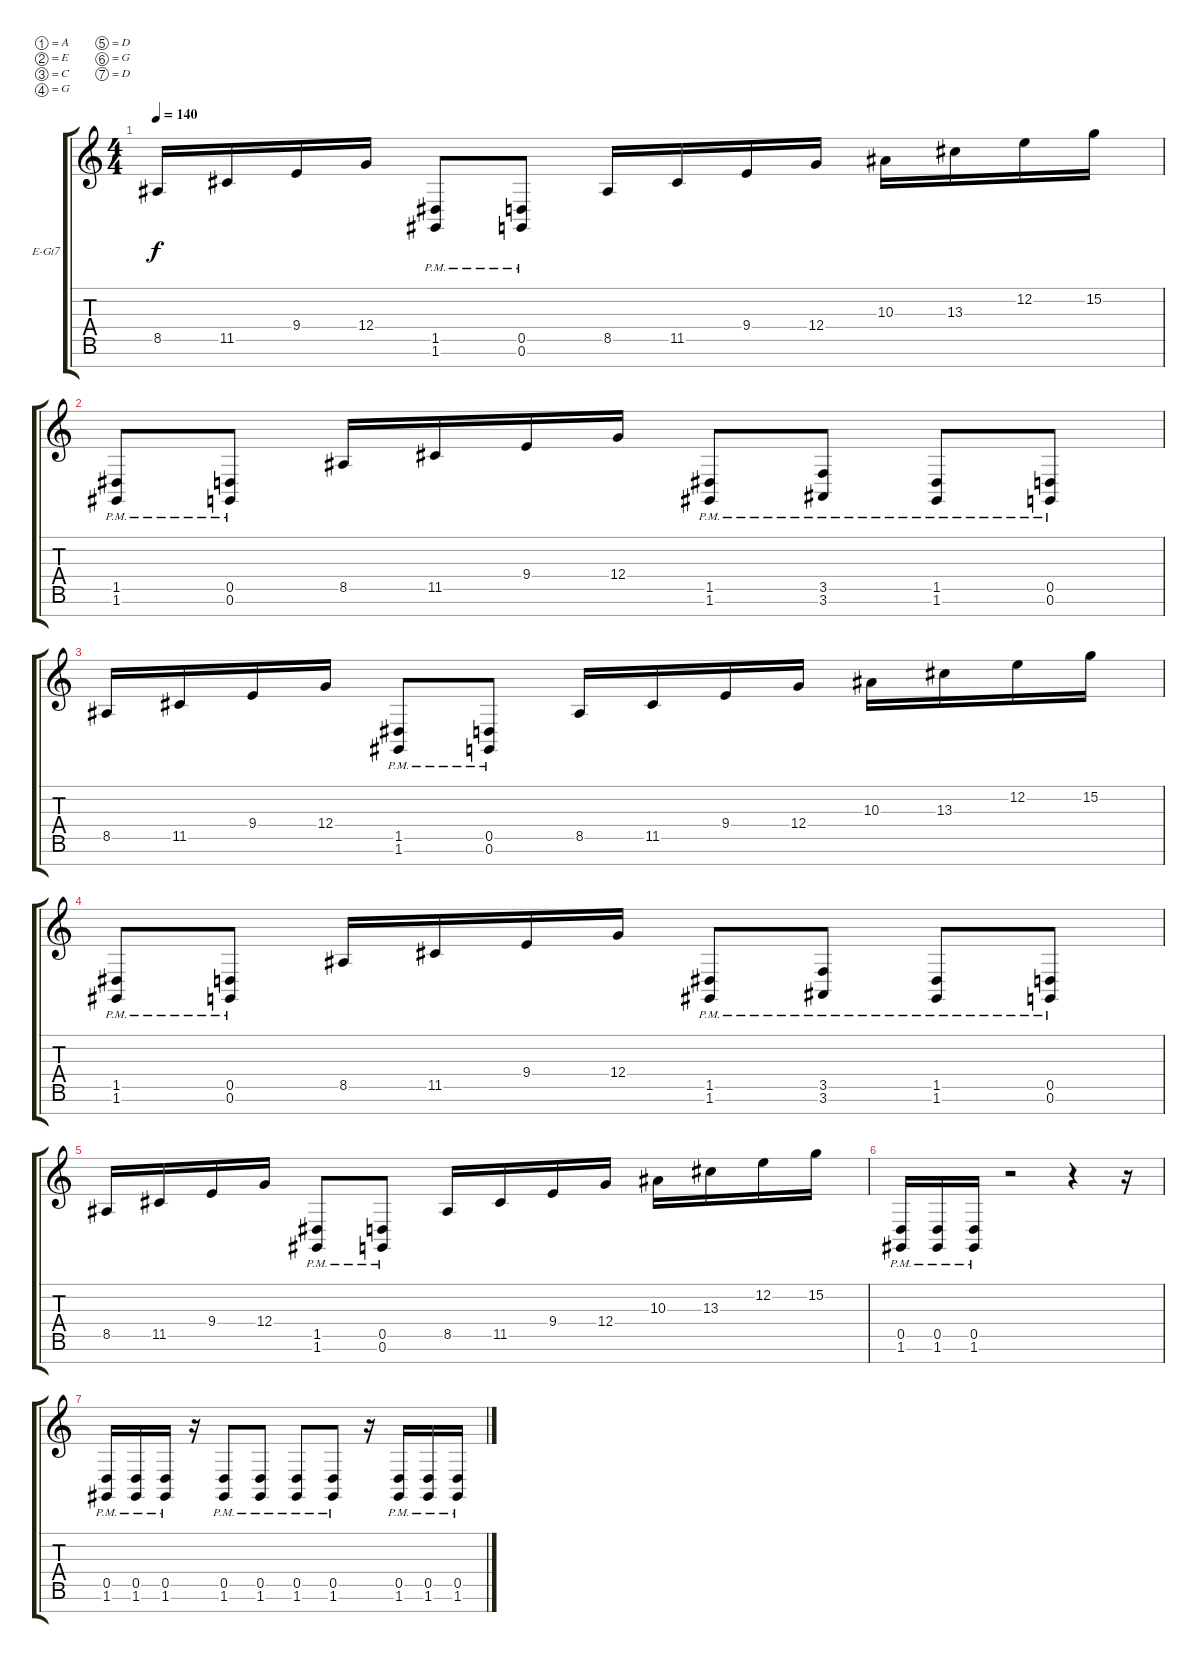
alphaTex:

\defaultSystemsLayout 4
\bracketExtendMode groupsimilarinstruments
\firstSystemTrackNameOrientation horizontal
\otherSystemsTrackNameOrientation horizontal
\track ("Electric Guitar" "E-Gt7") {instrument distortionguitar}
\staff {score tabs}
\tuning (A3 E3 C3 G2 D2 G1 D1)
\ts (4 4)
\tempo 140
\clef g2
\ks c
8.5.16{dy f} 11.5.16 9.4.16 12.4.16 (1.6{pm} 1.5{pm}).8 (0.6{pm} 0.5{pm}).8 8.5.16 11.5.16 9.4.16 12.4.16 10.3.16 13.3.16 12.2.16 15.2.16 |
(1.6{pm} 1.5{pm}).8 (0.6{pm} 0.5{pm}).8 8.5.16 11.5.16 9.4.16 12.4.16 (1.6{pm} 1.5{pm}).8 (3.6{pm} 3.5{pm}).8 (1.5{pm} 1.6).8 (0.6{pm} 0.5{pm}).8 |
8.5.16 11.5.16 9.4.16 12.4.16 (1.6{pm} 1.5{pm}).8 (0.6{pm} 0.5{pm}).8 8.5.16 11.5.16 9.4.16 12.4.16 10.3.16 13.3.16 12.2.16 15.2.16 |
(1.6{pm} 1.5{pm}).8 (0.6{pm} 0.5{pm}).8 8.5.16 11.5.16 9.4.16 12.4.16 (1.6{pm} 1.5{pm}).8 (3.6{pm} 3.5{pm}).8 (1.5{pm} 1.6).8 (0.6{pm} 0.5{pm}).8 |
8.5.16 11.5.16 9.4.16 12.4.16 (1.6{pm} 1.5{pm}).8 (0.6{pm} 0.5{pm}).8 8.5.16 11.5.16 9.4.16 12.4.16 10.3.16 13.3.16 12.2.16 15.2.16 |
(1.6{pm} 0.5{pm}).16 (1.6{pm} 0.5{pm}).16 (1.6{pm} 0.5{pm}).16 r.2 r.4 r.16 |
(1.6{pm} 0.5{pm}).16 (1.6{pm} 0.5{pm}).16 (1.6{pm} 0.5{pm}).16 r.16 (1.6{pm} 0.5{pm}).8 (1.6{pm} 0.5{pm}).8 (1.6{pm} 0.5{pm}).8 (1.6{pm} 0.5{pm}).8 r.16 (1.6{pm} 0.5{pm}).16 (0.5{pm} 1.6{pm}).16 (1.6{pm} 0.5{pm}).16
